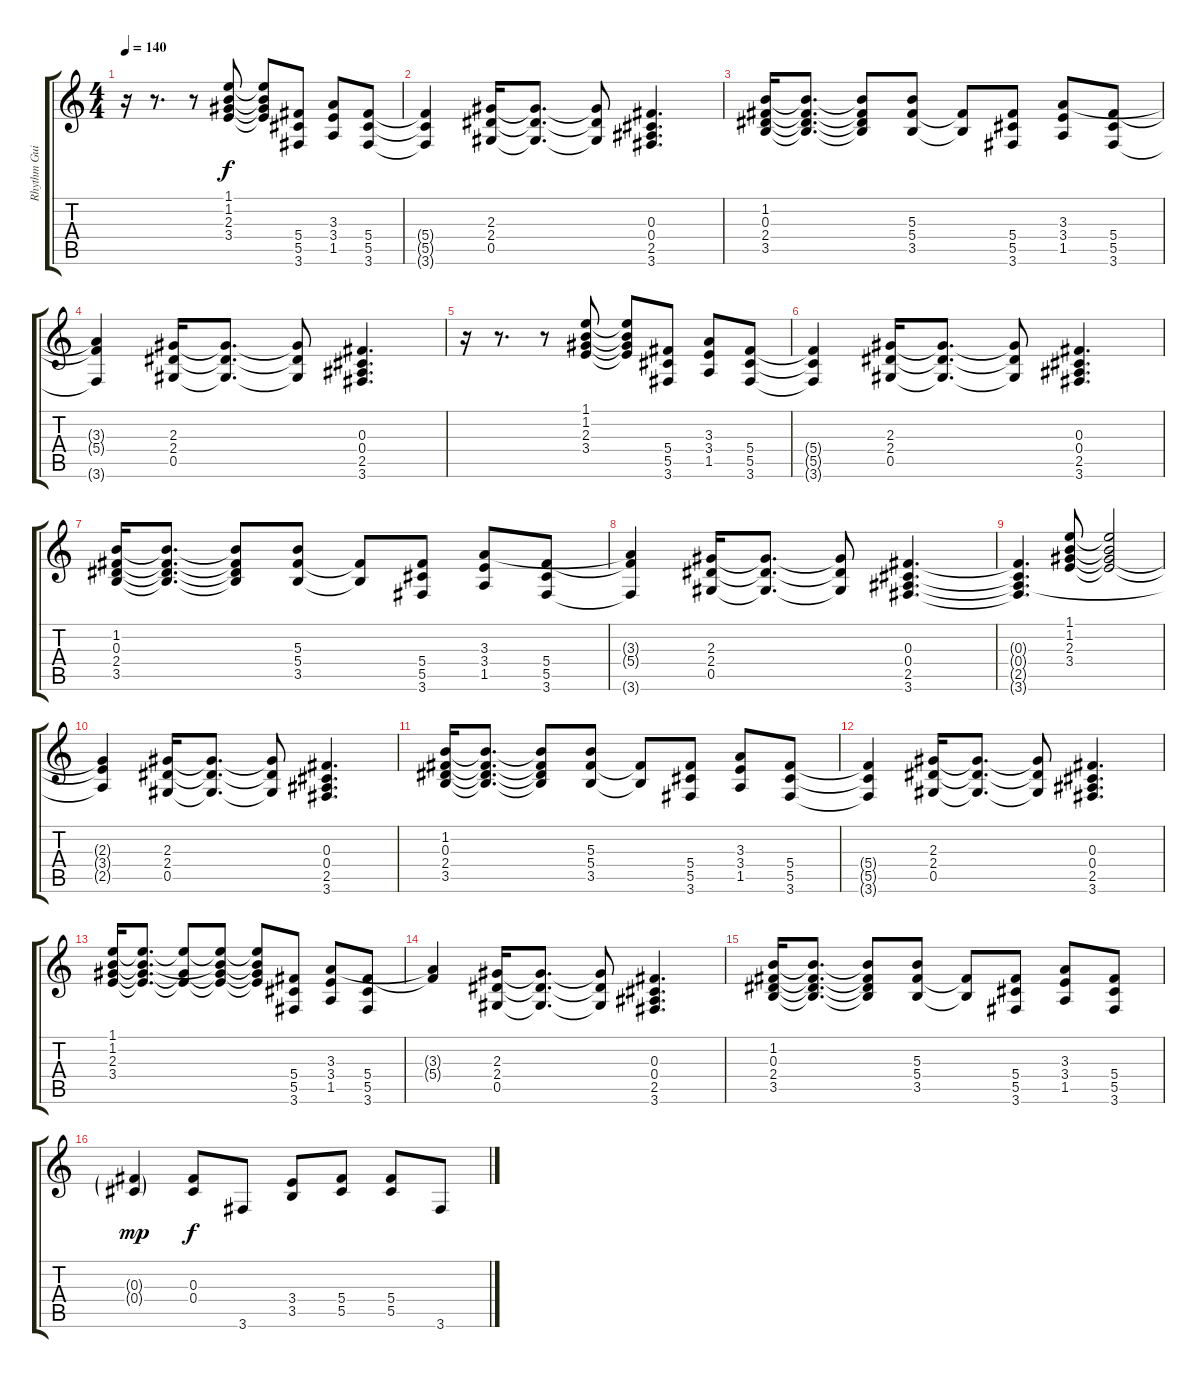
\track ("Rhythm Guitar: Slash" "Rhythm Gui") {instrument distortionguitar}
\staff {score tabs}
\tuning (Eb4 Bb3 Gb3 Db3 Ab2 Eb2) {hide}
\ts (4 4)
\tempo 140
\clef g2
\ks c
r.16{dy f} r.8{d} r.8 (1.1 1.2 2.3 3.4).8 (1.1{t} 1.2{t} 2.3{t} 3.4{t}).8 (5.4 5.5 3.6).8 (3.3 3.4 1.5).8 (5.4 5.5 3.6).8 |
(5.4{t} 5.5{t} 3.6{t}).4 (2.3 2.4 0.5).16 (2.3{t} 2.4{t} 0.5{t}).8{d} (2.3{t} 2.4{t} 0.5{t}).8 (0.3 0.4 2.5 3.6).4{d} |
(1.2 0.3 2.4 3.5).16 (1.2{t} 0.3{t} 2.4{t} 3.5{t}).8{d} (1.2{t} 0.3{t} 2.4{t} 3.5{t}).8 (5.3 5.4 3.5).8 (5.4{t} 3.5{t}).8 (5.4 5.5 3.6).8 (3.3 3.4 1.5).8 (5.4 5.5 3.6).8 |
(3.3{t} 5.4{t} 3.6{t}).4 (2.3 2.4 0.5).16 (2.3{t} 2.4{t} 0.5{t}).8{d} (2.3{t} 2.4{t} 0.5{t}).8 (0.3 0.4 2.5 3.6).4{d} |
r.16 r.8{d} r.8 (1.1 1.2 2.3 3.4).8 (1.1{t} 1.2{t} 2.3{t} 3.4{t}).8 (5.4 5.5 3.6).8 (3.3 3.4 1.5).8 (5.4 5.5 3.6).8 |
(5.4{t} 5.5{t} 3.6{t}).4 (2.3 2.4 0.5).16 (2.3{t} 2.4{t} 0.5{t}).8{d} (2.3{t} 2.4{t} 0.5{t}).8 (0.3 0.4 2.5 3.6).4{d} |
(1.2 0.3 2.4 3.5).16 (1.2{t} 0.3{t} 2.4{t} 3.5{t}).8{d} (1.2{t} 0.3{t} 2.4{t} 3.5{t}).8 (5.3 5.4 3.5).8 (5.4{t} 3.5{t}).8 (5.4 5.5 3.6).8 (3.3 3.4 1.5).8 (5.4 5.5 3.6).8 |
(3.3{t} 5.4{t} 3.6{t}).4 (2.3 2.4 0.5).16 (2.3{t} 2.4{t} 0.5{t}).8{d} (2.3{t} 2.4{t} 0.5{t}).8 (0.3 0.4 2.5 3.6).4{d} |
(0.3{t} 0.4{t} 2.5{t} 3.6{t}).4{d} (1.1 1.2 2.3 3.4).8 (1.1{t} 1.2{t} 2.3{t} 3.4{t}).2 |
(2.3{t} 3.4{t} 2.5{t}).4 (2.3 2.4 0.5).16 (2.3{t} 2.4{t} 0.5{t}).8{d} (2.3{t} 2.4{t} 0.5{t}).8 (0.3 0.4 2.5 3.6).4{d} |
(1.2 0.3 2.4 3.5).16 (1.2{t} 0.3{t} 2.4{t} 3.5{t}).8{d} (1.2{t} 0.3{t} 2.4{t} 3.5{t}).8 (5.3 5.4 3.5).8 (5.4{t} 3.5{t}).8 (5.4 5.5 3.6).8 (3.3 3.4 1.5).8 (5.4 5.5 3.6).8 |
(5.4{t} 5.5{t} 3.6{t}).4 (2.3 2.4 0.5).16 (2.3{t} 2.4{t} 0.5{t}).8{d} (2.3{t} 2.4{t} 0.5{t}).8 (0.3 0.4 2.5 3.6).4{d} |
(1.1 1.2 2.3 3.4).16 (1.1{t} 1.2{t} 2.3{t} 3.4{t}).8{d} (1.1{t} 2.3{t} 3.4{t}).8 (1.1{t} 1.2{t} 2.3{t} 3.4{t}).8 (1.1{t} 1.2{t} 2.3{t} 3.4{t}).8 (5.4 5.5 3.6).8 (3.3 3.4 1.5).8 (5.4 5.5 3.6).8 |
(3.3{t} 5.4{t}).4 (2.3 2.4 0.5).16 (2.3{t} 2.4{t} 0.5{t}).8{d} (2.3{t} 2.4{t} 0.5{t}).8 (0.3 0.4 2.5 3.6).4{d} |
(1.2 0.3 2.4 3.5).16 (1.2{t} 0.3{t} 2.4{t} 3.5{t}).8{d} (1.2{t} 0.3{t} 2.4{t} 3.5{t}).8 (5.3 5.4 3.5).8 (5.4{t} 3.5{t}).8 (5.4 5.5 3.6).8 (3.3 3.4 1.5).8 (5.4 5.5 3.6).8 |
(0.3{g} 0.4{g}).4{dy mp} (0.3 0.4).8{dy f} 3.6.8 (3.4 3.5).8 (5.4 5.5).8 (5.4 5.5).8 3.6.8
